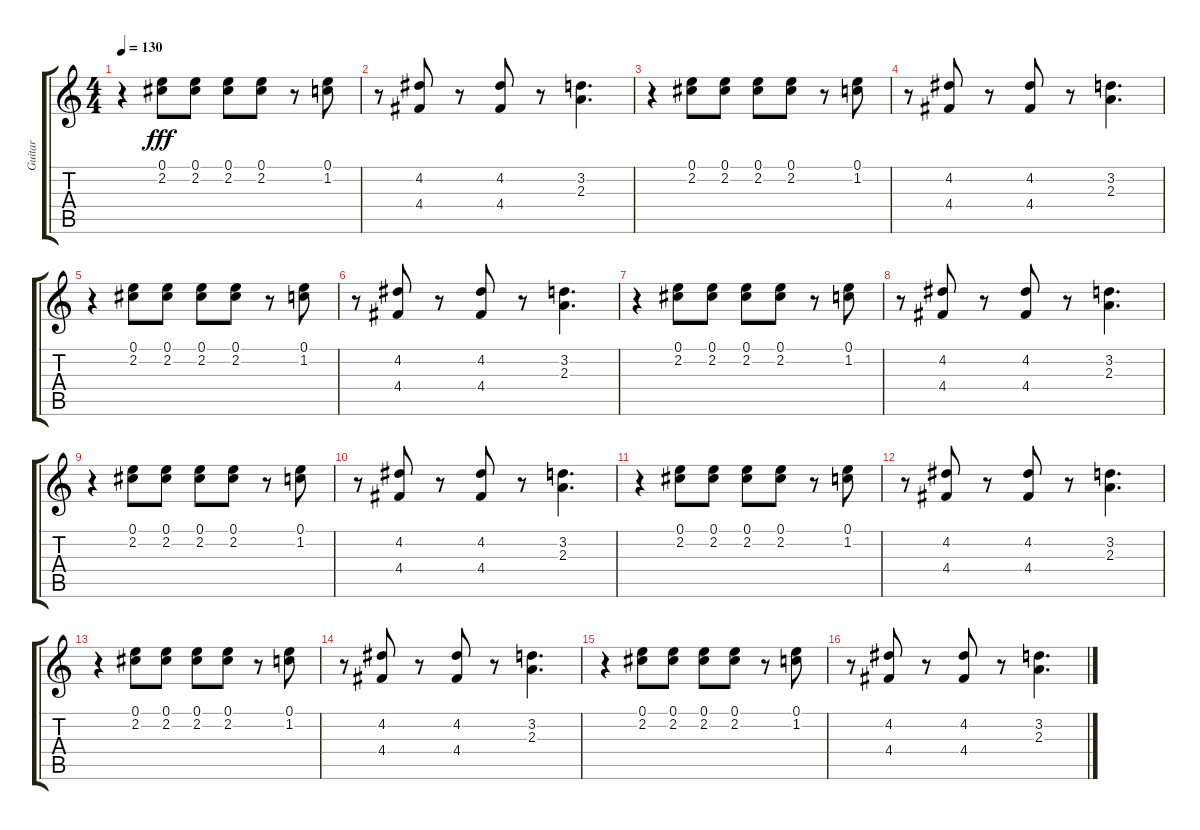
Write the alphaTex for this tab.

\track ("Guitar" "Guitar") {instrument acousticguitarnylon}
\staff {score tabs}
\tuning (E4 B3 G3 D3 A2 E2) {hide}
\ts (4 4)
\tempo 130
\clef g2
\ks c
r.4{dy fff} (0.1 2.2).8 (0.1 2.2).8 (0.1 2.2).8 (0.1 2.2).8 r.8 (0.1 1.2).8 |
r.8 (4.2 4.4).8 r.8 (4.2 4.4).8 r.8 (3.2 2.3).4{d} |
r.4 (0.1 2.2).8 (0.1 2.2).8 (0.1 2.2).8 (0.1 2.2).8 r.8 (0.1 1.2).8 |
r.8 (4.2 4.4).8 r.8 (4.2 4.4).8 r.8 (3.2 2.3).4{d} |
r.4 (0.1 2.2).8 (0.1 2.2).8 (0.1 2.2).8 (0.1 2.2).8 r.8 (0.1 1.2).8 |
r.8 (4.2 4.4).8 r.8 (4.2 4.4).8 r.8 (3.2 2.3).4{d} |
r.4 (0.1 2.2).8 (0.1 2.2).8 (0.1 2.2).8 (0.1 2.2).8 r.8 (0.1 1.2).8 |
r.8 (4.2 4.4).8 r.8 (4.2 4.4).8 r.8 (3.2 2.3).4{d} |
r.4 (0.1 2.2).8 (0.1 2.2).8 (0.1 2.2).8 (0.1 2.2).8 r.8 (0.1 1.2).8 |
r.8 (4.2 4.4).8 r.8 (4.2 4.4).8 r.8 (3.2 2.3).4{d} |
r.4 (0.1 2.2).8 (0.1 2.2).8 (0.1 2.2).8 (0.1 2.2).8 r.8 (0.1 1.2).8 |
r.8 (4.2 4.4).8 r.8 (4.2 4.4).8 r.8 (3.2 2.3).4{d} |
r.4 (0.1 2.2).8 (0.1 2.2).8 (0.1 2.2).8 (0.1 2.2).8 r.8 (0.1 1.2).8 |
r.8 (4.2 4.4).8 r.8 (4.2 4.4).8 r.8 (3.2 2.3).4{d} |
r.4 (0.1 2.2).8 (0.1 2.2).8 (0.1 2.2).8 (0.1 2.2).8 r.8 (0.1 1.2).8 |
r.8 (4.2 4.4).8 r.8 (4.2 4.4).8 r.8 (3.2 2.3).4{d}
